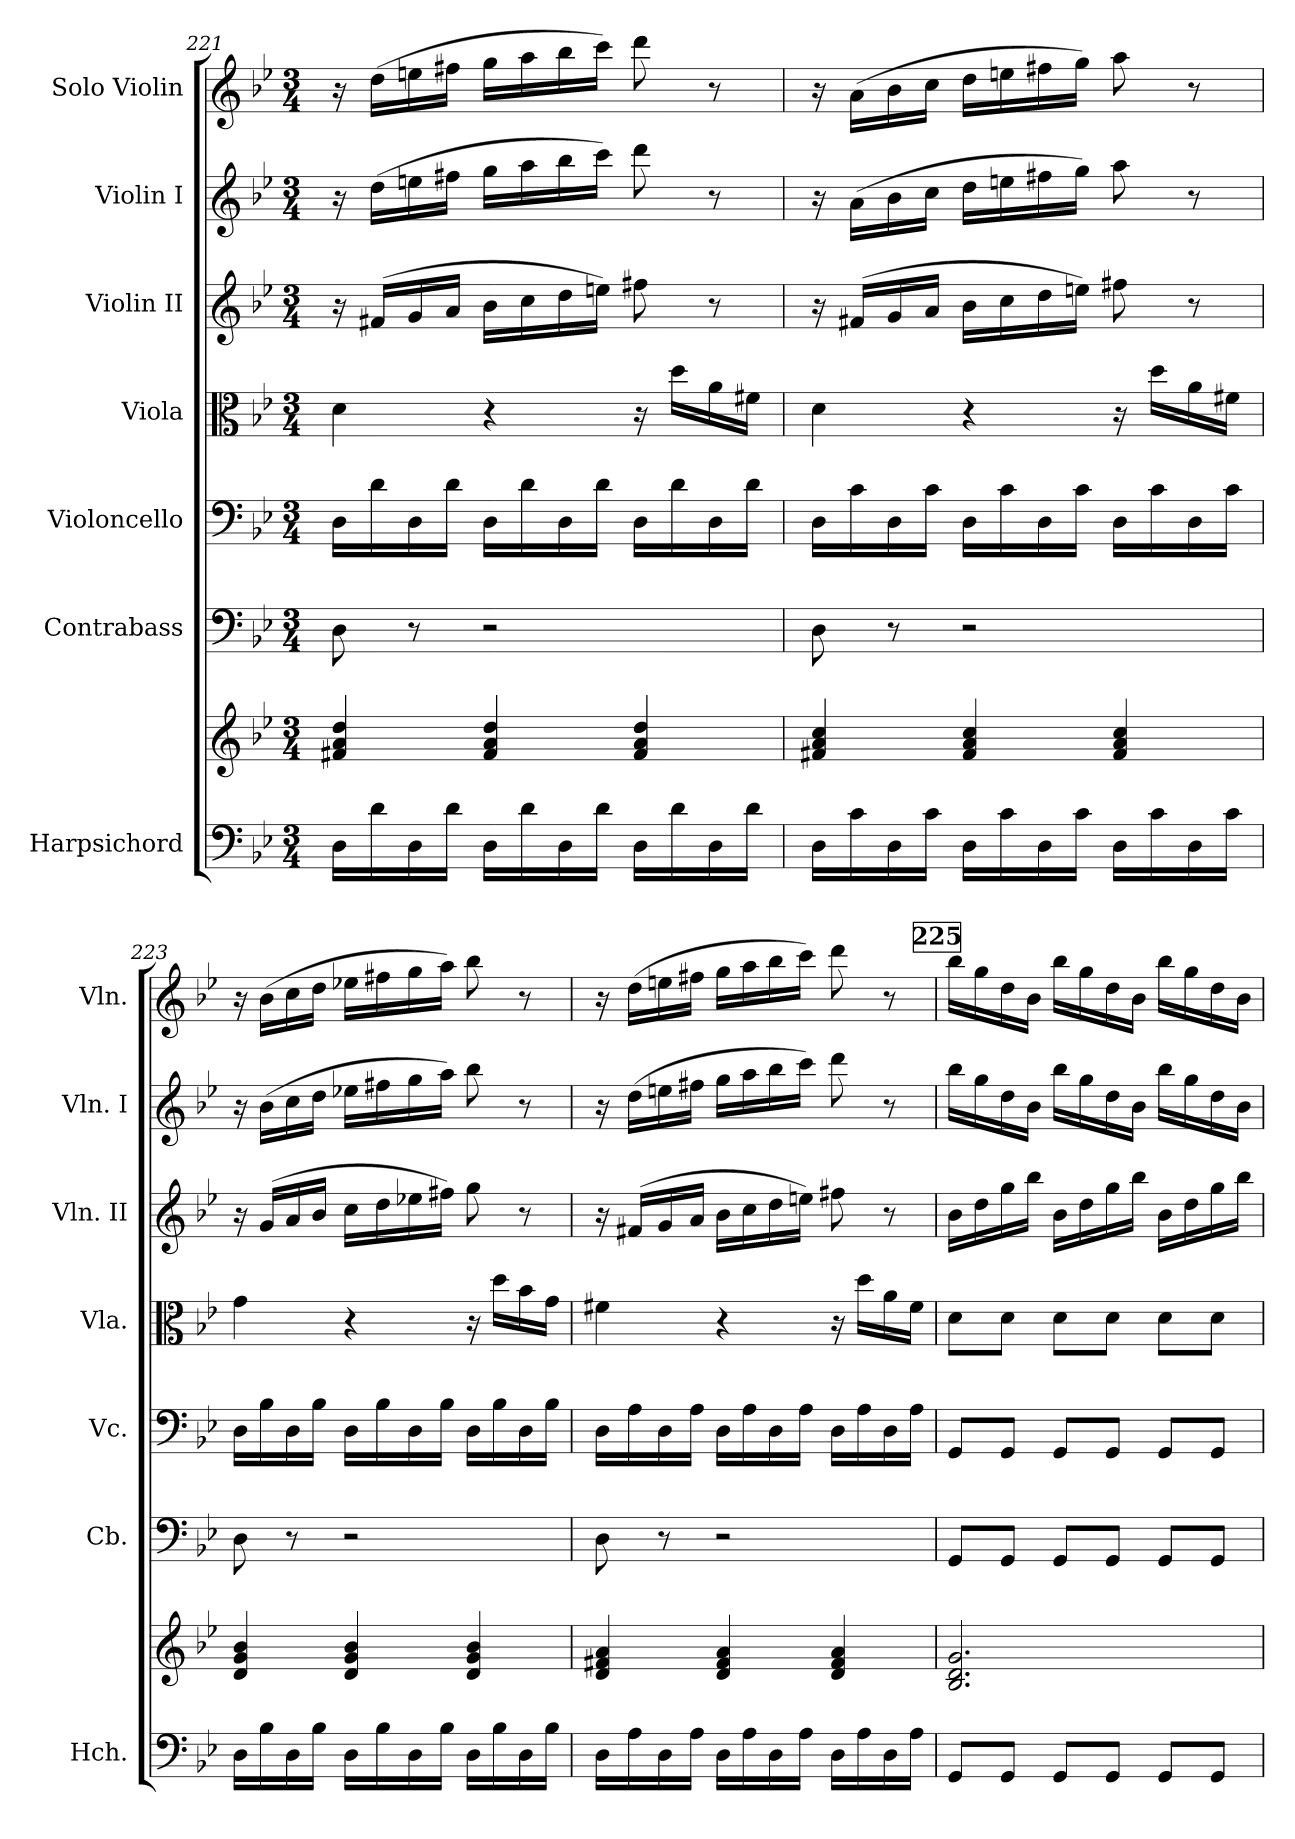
**kern	**kern	**kern	**kern	**kern	**kern	**kern	**kern
*part7	*part7	*part6	*part5	*part4	*part3	*part2	*part1
*staff8	*staff7	*staff6	*staff5	*staff4	*staff3	*staff2	*staff1
*I"Harpsichord	*	*I"Contrabass	*I"Violoncello	*I"Viola	*I"Violin II	*I"Violin I	*I"Solo Violin
*I'Hch.	*	*I'Cb.	*I'Vc.	*I'Vla.	*I'Vln. II	*I'Vln. I	*I'Vln.
!!LO:PB:g=z
*clefF4	*clefG2	*clefF4	*clefF4	*clefC3	*clefG2	*clefG2	*clefG2
*	*	*ITrd7c12	*	*	*	*	*
*k[b-e-]	*k[b-e-]	*k[b-e-]	*k[b-e-]	*k[b-e-]	*k[b-e-]	*k[b-e-]	*k[b-e-]
*M3/4	*M3/4	*M3/4	*M3/4	*M3/4	*M3/4	*M3/4	*M3/4
=221	=221	=221	=221	=221	=221	=221	=221
16D\LL	4f#X/ 4a/ 4dd/	8DD\	16D\LL	4d\	16r	16r	16r
16d\	.	.	16d\	.	(>16f#X/LL	(>16dd\LL	(>16dd\LL
16D\	.	8r	16D\	.	16g/	16een\	16een\
16d\JJ	.	.	16d\JJ	.	16a/JJ	16ff#X\JJ	16ff#X\JJ
16D\LL	4f#/ 4a/ 4dd/	2r	16D\LL	4r	16b-\LL	16gg\LL	16gg\LL
16d\	.	.	16d\	.	16cc\	16aa\	16aa\
16D\	.	.	16D\	.	16dd\	16bb-\	16bb-\
16d\JJ	.	.	16d\JJ	.	16een\JJ)	16ccc\JJ)	16ccc\JJ)
16D\LL	4f#/ 4a/ 4dd/	.	16D\LL	16r	8ff#X\	8ddd\	8ddd\
16d\	.	.	16d\	16dd\LL	.	.	.
16D\	.	.	16D\	16a\	8r	8r	8r
16d\JJ	.	.	16d\JJ	16f#X\JJ	.	.	.
=222	=222	=222	=222	=222	=222	=222	=222
16D\LL	4f#X/ 4a/ 4cc/	8DD\	16D\LL	4d\	16r	16r	16r
16c\	.	.	16c\	.	(>16f#X/LL	(>16a\LL	(>16a\LL
16D\	.	8r	16D\	.	16g/	16b-\	16b-\
16c\JJ	.	.	16c\JJ	.	16a/JJ	16cc\JJ	16cc\JJ
16D\LL	4f#/ 4a/ 4cc/	2r	16D\LL	4r	16b-\LL	16dd\LL	16dd\LL
16c\	.	.	16c\	.	16cc\	16een\	16een\
16D\	.	.	16D\	.	16dd\	16ff#X\	16ff#X\
16c\JJ	.	.	16c\JJ	.	16een\JJ)	16gg\JJ)	16gg\JJ)
16D\LL	4f#/ 4a/ 4cc/	.	16D\LL	16r	8ff#X\	8aa\	8aa\
16c\	.	.	16c\	16dd\LL	.	.	.
16D\	.	.	16D\	16a\	8r	8r	8r
16c\JJ	.	.	16c\JJ	16f#X\JJ	.	.	.
!!LO:PB:g=z
=223	=223	=223	=223	=223	=223	=223	=223
16D\LL	4d/ 4g/ 4b-/	8DD\	16D\LL	4g\	16r	16r	16r
16B-\	.	.	16B-\	.	(>16g/LL	(>16b-\LL	(>16b-\LL
16D\	.	8r	16D\	.	16a/	16cc\	16cc\
16B-\JJ	.	.	16B-\JJ	.	16b-/JJ	16dd\JJ	16dd\JJ
16D\LL	4d/ 4g/ 4b-/	2r	16D\LL	4r	16cc\LL	16ee-X\LL	16ee-X\LL
16B-\	.	.	16B-\	.	16dd\	16ff#X\	16ff#X\
16D\	.	.	16D\	.	16ee-X\	16gg\	16gg\
16B-\JJ	.	.	16B-\JJ	.	16ff#X\JJ)	16aa\JJ)	16aa\JJ)
16D\LL	4d/ 4g/ 4b-/	.	16D\LL	16r	8gg\	8bb-\	8bb-\
16B-\	.	.	16B-\	16dd\LL	.	.	.
16D\	.	.	16D\	16b-\	8r	8r	8r
16B-\JJ	.	.	16B-\JJ	16g\JJ	.	.	.
=224	=224	=224	=224	=224	=224	=224	=224
16D\LL	4d/ 4f#X/ 4a/	8DD\	16D\LL	4f#X\	16r	16r	16r
16A\	.	.	16A\	.	(>16f#X/LL	(>16dd\LL	(>16dd\LL
16D\	.	8r	16D\	.	16g/	16een\	16een\
16A\JJ	.	.	16A\JJ	.	16a/JJ	16ff#X\JJ	16ff#X\JJ
16D\LL	4d/ 4f#/ 4a/	2r	16D\LL	4r	16b-\LL	16gg\LL	16gg\LL
16A\	.	.	16A\	.	16cc\	16aa\	16aa\
16D\	.	.	16D\	.	16dd\	16bb-\	16bb-\
16A\JJ	.	.	16A\JJ	.	16een\JJ)	16ccc\JJ)	16ccc\JJ)
16D\LL	4d/ 4f#/ 4a/	.	16D\LL	16r	8ff#X\	8ddd\	8ddd\
16A\	.	.	16A\	16dd\LL	.	.	.
16D\	.	.	16D\	16a\	8r	8r	8r
16A\JJ	.	.	16A\JJ	16f#\JJ	.	.	.
!!LO:PB:g=z
!!LO:REH:place=s1:a:B:fs=14:t=225
=225	=225	=225	=225	=225	=225	=225	=225
8GG/L	2.B-/ 2.d/ 2.g/	8GGG/L	8GG/L	8d\L	16b-\LL	16bb-\LL	16bb-\LL
.	.	.	.	.	16dd\	16gg\	16gg\
8GG/J	.	8GGG/J	8GG/J	8d\J	16gg\	16dd\	16dd\
.	.	.	.	.	16bb-\JJ	16b-\JJ	16b-\JJ
8GG/L	.	8GGG/L	8GG/L	8d\L	16b-\LL	16bb-\LL	16bb-\LL
.	.	.	.	.	16dd\	16gg\	16gg\
8GG/J	.	8GGG/J	8GG/J	8d\J	16gg\	16dd\	16dd\
.	.	.	.	.	16bb-\JJ	16b-\JJ	16b-\JJ
8GG/L	.	8GGG/L	8GG/L	8d\L	16b-\LL	16bb-\LL	16bb-\LL
.	.	.	.	.	16dd\	16gg\	16gg\
8GG/J	.	8GGG/J	8GG/J	8d\J	16gg\	16dd\	16dd\
.	.	.	.	.	16bb-\JJ	16b-\JJ	16b-\JJ
=	=	=	=	=	=	=	=
*-	*-	*-	*-	*-	*-	*-	*-
